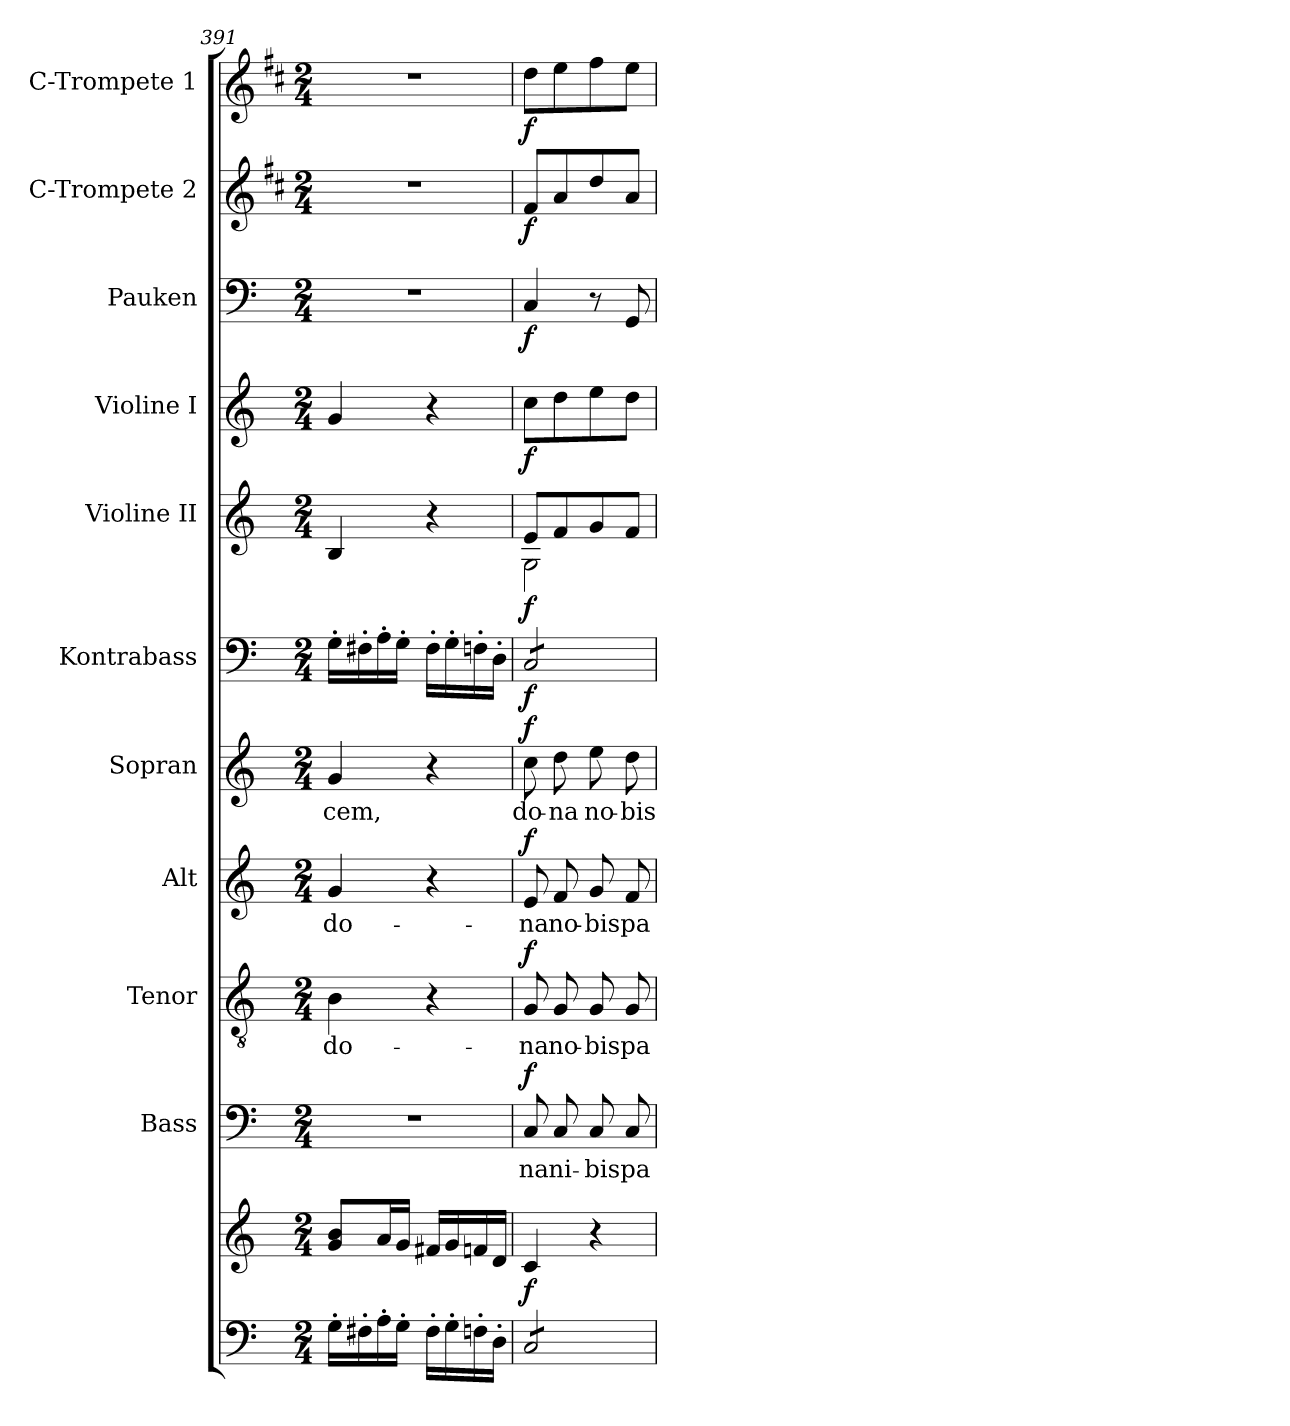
**kern	**kern	**dynam	**kern	**text	**dynam	**kern	**text	**dynam	**kern	**text	**dynam	**kern	**text	**dynam	**kern	**dynam	**kern	**dynam	**kern	**dynam	**kern	**dynam	**kern	**dynam	**kern	**dynam
*part11	*part11	*part11	*part10	*part10	*part10	*part9	*part9	*part9	*part8	*part8	*part8	*part7	*part7	*part7	*part6	*part6	*part5	*part5	*part4	*part4	*part3	*part3	*part2	*part2	*part1	*part1
*staff12	*staff11	*staff11/12	*staff10	*staff10	*staff10	*staff9	*staff9	*staff9	*staff8	*staff8	*staff8	*staff7	*staff7	*staff7	*staff6	*staff6	*staff5	*staff5	*staff4	*staff4	*staff3	*staff3	*staff2	*staff2	*staff1	*staff1
*	*	*	*I"Bass	*	*	*I"Tenor	*	*	*I"Alt	*	*	*I"Sopran	*	*	*I"Kontrabass	*	*I"Violine II	*	*I"Violine I	*	*I"Pauken	*	*I"C-Trompete 2	*	*I"C-Trompete 1	*
*	*	*	*I'B.	*	*	*I'T.	*	*	*I'A.	*	*	*I'S.	*	*	*I'Kb.	*	*I'Vl. II	*	*I'Vl. I	*	*I'Pk.	*	*I'C Trp. 2	*	*I'C Trp. 1	*
*clefF4	*clefG2	*	*clefF4	*	*	*clefGv2	*	*	*clefG2	*	*	*clefG2	*	*	*clefF4	*	*clefG2	*	*clefG2	*	*clefF4	*	*clefG2	*	*clefG2	*
*	*	*	*	*	*	*	*	*	*	*	*	*	*	*	*ITrd7c12	*	*	*	*	*	*	*	*ITrd1c2	*	*ITrd1c2	*
*k[]	*k[]	*	*k[]	*	*	*k[]	*	*	*k[]	*	*	*k[]	*	*	*k[]	*	*k[]	*	*k[]	*	*k[]	*	*k[]	*	*k[]	*
*C:	*C:	*	*C:	*	*	*C:	*	*	*C:	*	*	*C:	*	*	*C:	*	*C:	*	*C:	*	*C:	*	*C:	*	*C:	*
*M2/4	*M2/4	*	*M2/4	*	*	*M2/4	*	*	*M2/4	*	*	*M2/4	*	*	*M2/4	*	*M2/4	*	*M2/4	*	*M2/4	*	*M2/4	*	*M2/4	*
=391	=391	=391	=391	=391	=391	=391	=391	=391	=391	=391	=391	=391	=391	=391	=391	=391	=391	=391	=391	=391	=391	=391	=391	=391	=391	=391
!	!	!	!	!	!	!	!LO:LY:b	!	!	!LO:LY:b	!	!	!LO:LY:b	!	!	!	!	!	!	!	!	!	!	!	!	!
16G'>\LL	8g/ 8b/L	.	2r	.	.	4B\	do-	.	4g/	do-	.	4g/	-cem,	.	16GG'>\LL	.	4B/	.	4g/	.	2r	.	2r	.	2r	.
16F#X'>\	.	.	.	.	.	.	.	.	.	.	.	.	.	.	16FF#X'>\	.	.	.	.	.	.	.	.	.	.	.
16A'>\	16a/L	.	.	.	.	.	.	.	.	.	.	.	.	.	16AA'>\	.	.	.	.	.	.	.	.	.	.	.
16G'>\JJ	16g/JJ	.	.	.	.	.	.	.	.	.	.	.	.	.	16GG'>\JJ	.	.	.	.	.	.	.	.	.	.	.
16F#'>\LL	16f#X/LL	.	.	.	.	4r	.	.	4r	.	.	4r	.	.	16FF#'>\LL	.	4r	.	4r	.	.	.	.	.	.	.
16G'>\	16g/	.	.	.	.	.	.	.	.	.	.	.	.	.	16GG'>\	.	.	.	.	.	.	.	.	.	.	.
16Fn'>\	16fn/	.	.	.	.	.	.	.	.	.	.	.	.	.	16FFn'>\	.	.	.	.	.	.	.	.	.	.	.
16D'>\JJ	16d/JJ	.	.	.	.	.	.	.	.	.	.	.	.	.	16DD'>\JJ	.	.	.	.	.	.	.	.	.	.	.
=392	=392	=392	=392	=392	=392	=392	=392	=392	=392	=392	=392	=392	=392	=392	=392	=392	=392	=392	=392	=392	=392	=392	=392	=392	=392	=392
!	!	!LO:DY:a=2	!	!LO:LY:b	!LO:DY:a	!	!LO:LY:b	!LO:DY:a	!	!LO:LY:b	!LO:DY:a	!	!LO:LY:b	!LO:DY:a	!	!LO:DY:b	!	!LO:DY:b	!	!LO:DY:b	!	!LO:DY:b	!	!LO:DY:b	!	!LO:DY:b
*	*	*	*	*	*	*	*	*	*	*	*	*	*	*	*	*	*^	*	*	*	*	*	*	*	*	*
*tremolo	*	*	*	*	*	*	*	*	*	*	*	*	*	*	*	*	*	*	*	*	*	*	*	*	*	*	*
*	*	*	*	*	*	*	*	*	*	*	*	*	*	*	*tremolo	*	*	*	*	*	*	*	*	*	*	*	*
8C/L	4c/	f	8C/	-na	f	8G/	-na	f	8e/	-na	f	8cc\	do-	f	8CC/L	f	8e/L	2G\	f	8cc\L	f	4C/	f	8e/L	f	8cc\L	f
!	!	!	!	!LO:LY:b	!	!	!LO:LY:b	!	!	!LO:LY:b	!	!	!LO:LY:b	!	!	!	!	!	!	!	!	!	!	!	!	!	!
8C/	.	.	8C/	ni-	.	8G/	no-	.	8f/	no-	.	8dd\	-na	.	8CC/	.	8f/	.	.	8dd\	.	.	.	8g/	.	8dd\	.
!	!	!	!	!LO:LY:b	!	!	!LO:LY:b	!	!	!LO:LY:b	!	!	!LO:LY:b	!	!	!	!	!	!	!	!	!	!	!	!	!	!
8C/	4r	.	8C/	-bis	.	8G/	-bis	.	8g/	-bis	.	8ee\	no-	.	8CC/	.	8g/	.	.	8ee\	.	8r	.	8cc/	.	8ee\	.
!	!	!	!	!LO:LY:b	!	!	!LO:LY:b	!	!	!LO:LY:b	!	!	!LO:LY:b	!	!	!	!	!	!	!	!	!	!	!	!	!	!
8C/J	.	.	8C/	pa-	.	8G/	pa-	.	8f/	pa-	.	8dd\	-bis	.	8CC/J	.	8f/J	.	.	8dd\J	.	8GG/	.	8g/J	.	8dd\J	.
*	*	*	*	*	*	*	*	*	*	*	*	*	*	*	*Xtremolo	*	*	*	*	*	*	*	*	*	*	*	*
*Xtremolo	*	*	*	*	*	*	*	*	*	*	*	*	*	*	*	*	*	*	*	*	*	*	*	*	*	*	*
*	*	*	*	*	*	*	*	*	*	*	*	*	*	*	*	*	*v	*v	*	*	*	*	*	*	*	*	*
=	=	=	=	=	=	=	=	=	=	=	=	=	=	=	=	=	=	=	=	=	=	=	=	=	=	=
*-	*-	*-	*-	*-	*-	*-	*-	*-	*-	*-	*-	*-	*-	*-	*-	*-	*-	*-	*-	*-	*-	*-	*-	*-	*-	*-
